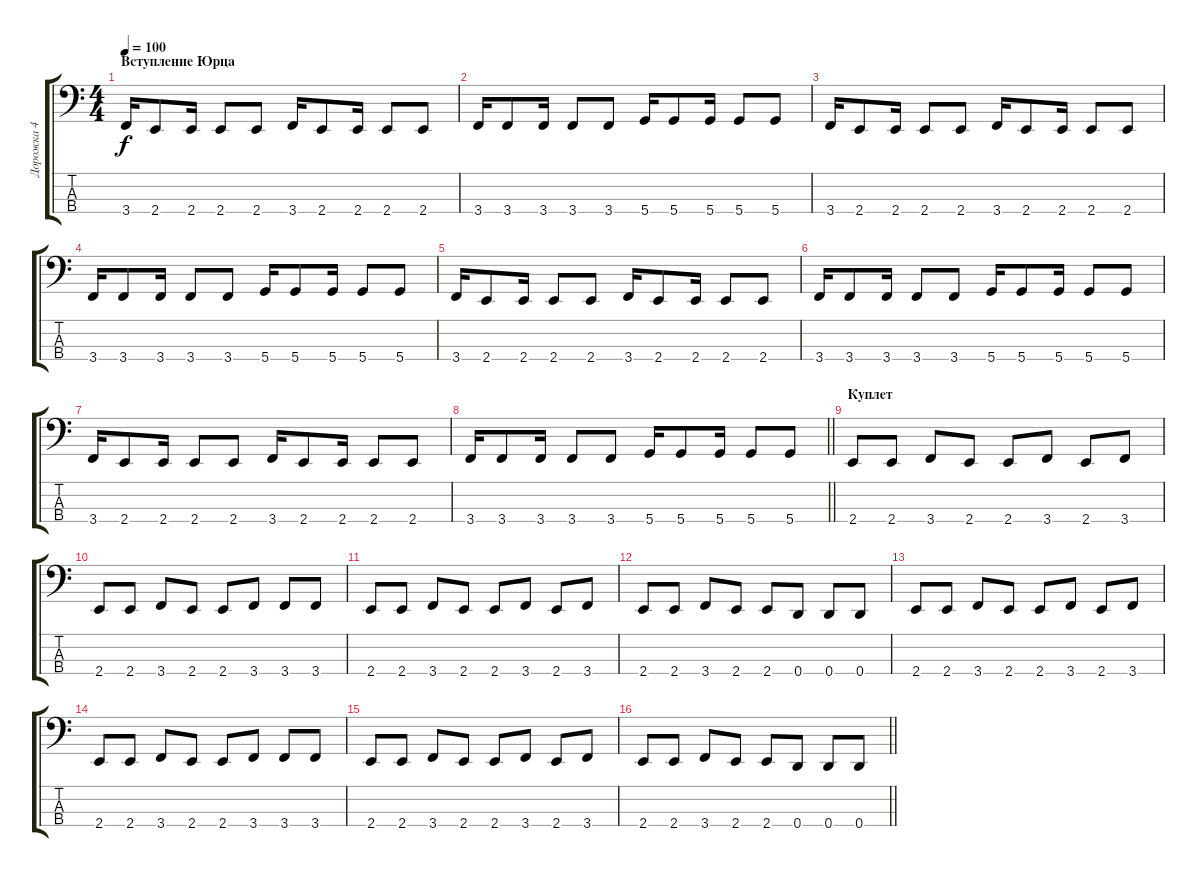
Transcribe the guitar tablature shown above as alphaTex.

\track ("Дорожка 4" "Дорожка 4") {instrument electricbassfinger}
\staff {score tabs}
\tuning (G2 D2 A1 D1) {hide}
\ts (4 4)
\section ("" "Вступление Юрца")
\tempo 100
\clef f4
\ks c
3.4.16{dy f instrument electricbassfinger} 2.4.8 2.4.16 2.4.8 2.4.8 3.4.16 2.4.8 2.4.16 2.4.8 2.4.8 |
3.4.16 3.4.8 3.4.16 3.4.8 3.4.8 5.4.16 5.4.8 5.4.16 5.4.8 5.4.8 |
3.4.16 2.4.8 2.4.16 2.4.8 2.4.8 3.4.16 2.4.8 2.4.16 2.4.8 2.4.8 |
3.4.16 3.4.8 3.4.16 3.4.8 3.4.8 5.4.16 5.4.8 5.4.16 5.4.8 5.4.8 |
3.4.16 2.4.8 2.4.16 2.4.8 2.4.8 3.4.16 2.4.8 2.4.16 2.4.8 2.4.8 |
3.4.16 3.4.8 3.4.16 3.4.8 3.4.8 5.4.16 5.4.8 5.4.16 5.4.8 5.4.8 |
3.4.16 2.4.8 2.4.16 2.4.8 2.4.8 3.4.16 2.4.8 2.4.16 2.4.8 2.4.8 |
\barLineRight lightlight
3.4.16 3.4.8 3.4.16 3.4.8 3.4.8 5.4.16 5.4.8 5.4.16 5.4.8 5.4.8 |
\section ("" "Куплет")
2.4.8 2.4.8 3.4.8 2.4.8 2.4.8 3.4.8 2.4.8 3.4.8 |
2.4.8 2.4.8 3.4.8 2.4.8 2.4.8 3.4.8 3.4.8 3.4.8 |
2.4.8 2.4.8 3.4.8 2.4.8 2.4.8 3.4.8 2.4.8 3.4.8 |
2.4.8 2.4.8 3.4.8 2.4.8 2.4.8 0.4.8 0.4.8 0.4.8 |
2.4.8 2.4.8 3.4.8 2.4.8 2.4.8 3.4.8 2.4.8 3.4.8 |
2.4.8 2.4.8 3.4.8 2.4.8 2.4.8 3.4.8 3.4.8 3.4.8 |
2.4.8 2.4.8 3.4.8 2.4.8 2.4.8 3.4.8 2.4.8 3.4.8 |
\barLineRight lightlight
2.4.8 2.4.8 3.4.8 2.4.8 2.4.8 0.4.8 0.4.8 0.4.8
